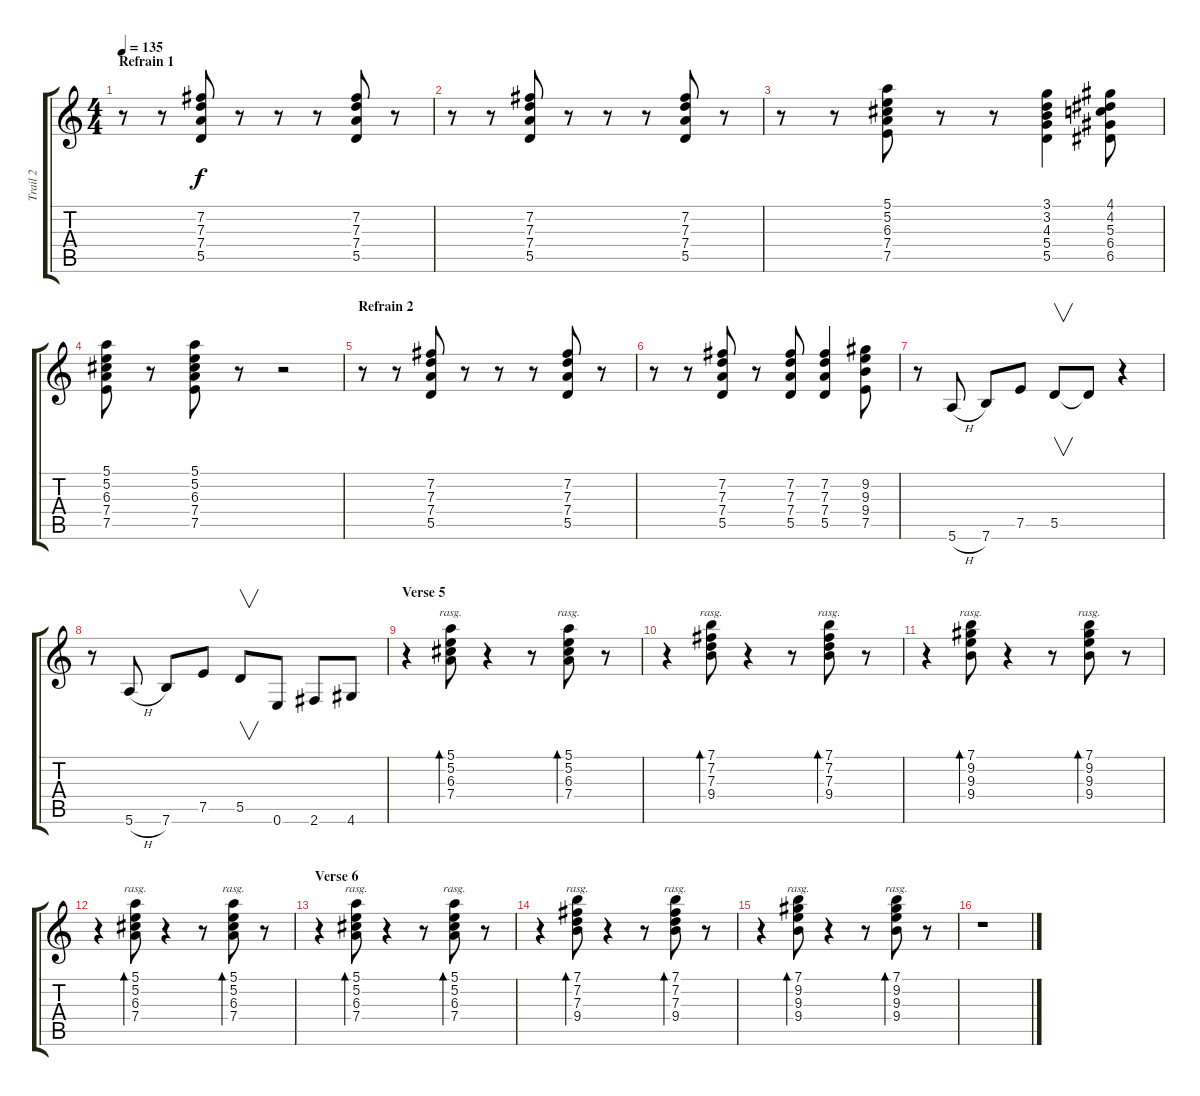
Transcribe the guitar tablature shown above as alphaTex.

\track ("Trail 2" "Trail 2") {instrument electricguitarclean}
\staff {score tabs}
\tuning (E4 B3 G3 D3 A2 E2) {hide}
\ts (4 4)
\section ("" "Refrain 1")
\tempo 135
\clef g2
\ks c
r.8{dy f} r.8 (7.2 7.3 7.4 5.5).8 r.8 r.8 r.8 (7.2 7.3 7.4 5.5).8 r.8 |
r.8 r.8 (7.2 7.3 7.4 5.5).8 r.8 r.8 r.8 (7.2 7.3 7.4 5.5).8 r.8 |
r.8 r.8 (5.1 5.2 6.3 7.4 7.5).8 r.8 r.8 (3.1 3.2 4.3 5.4 5.5).4 (4.1 4.2 5.3 6.4 6.5).8 |
(5.1 5.2 6.3 7.4 7.5).8 r.8 (5.1 5.2 6.3 7.4 7.5).8 r.8 r.2 |
\section ("" "Refrain 2")
r.8 r.8 (7.2 7.3 7.4 5.5).8 r.8 r.8 r.8 (7.2 7.3 7.4 5.5).8 r.8 |
r.8 r.8 (7.2 7.3 7.4 5.5).8 r.8 (7.2 7.3 7.4 5.5).8 (7.2 7.3 7.4 5.5).4 (9.2 9.3 9.4 7.5).8 |
r.8 5.6{h}.8 7.6.8 7.5.8 5.5.8{v} 5.5{t}.8 r.4 |
r.8 5.6{h}.8 7.6.8 7.5.8 5.5.8{v} 0.6.8 2.6.8 4.6.8 |
\section ("" "Verse 5")
r.4 (5.1 5.2 6.3 7.4).8{bd 30 rasg ii} r.4 r.8 (5.1 5.2 6.3 7.4).8{bd 30 rasg ii} r.8 |
r.4 (7.1 7.2 7.3 9.4).8{bd 30 rasg ii} r.4 r.8 (7.1 7.2 7.3 9.4).8{bd 30 rasg ii} r.8 |
r.4 (7.1 9.2 9.3 9.4).8{bd 30 rasg ii} r.4 r.8 (7.1 9.2 9.3 9.4).8{bd 30 rasg ii} r.8 |
r.4 (5.1 5.2 6.3 7.4).8{bd 30 rasg ii} r.4 r.8 (5.1 5.2 6.3 7.4).8{bd 30 rasg ii} r.8 |
\section ("" "Verse 6")
r.4 (5.1 5.2 6.3 7.4).8{bd 30 rasg ii} r.4 r.8 (5.1 5.2 6.3 7.4).8{bd 30 rasg ii} r.8 |
r.4 (7.1 7.2 7.3 9.4).8{bd 30 rasg ii} r.4 r.8 (7.1 7.2 7.3 9.4).8{bd 30 rasg ii} r.8 |
r.4 (7.1 9.2 9.3 9.4).8{bd 30 rasg ii} r.4 r.8 (7.1 9.2 9.3 9.4).8{bd 30 rasg ii} r.8 |
r.1
